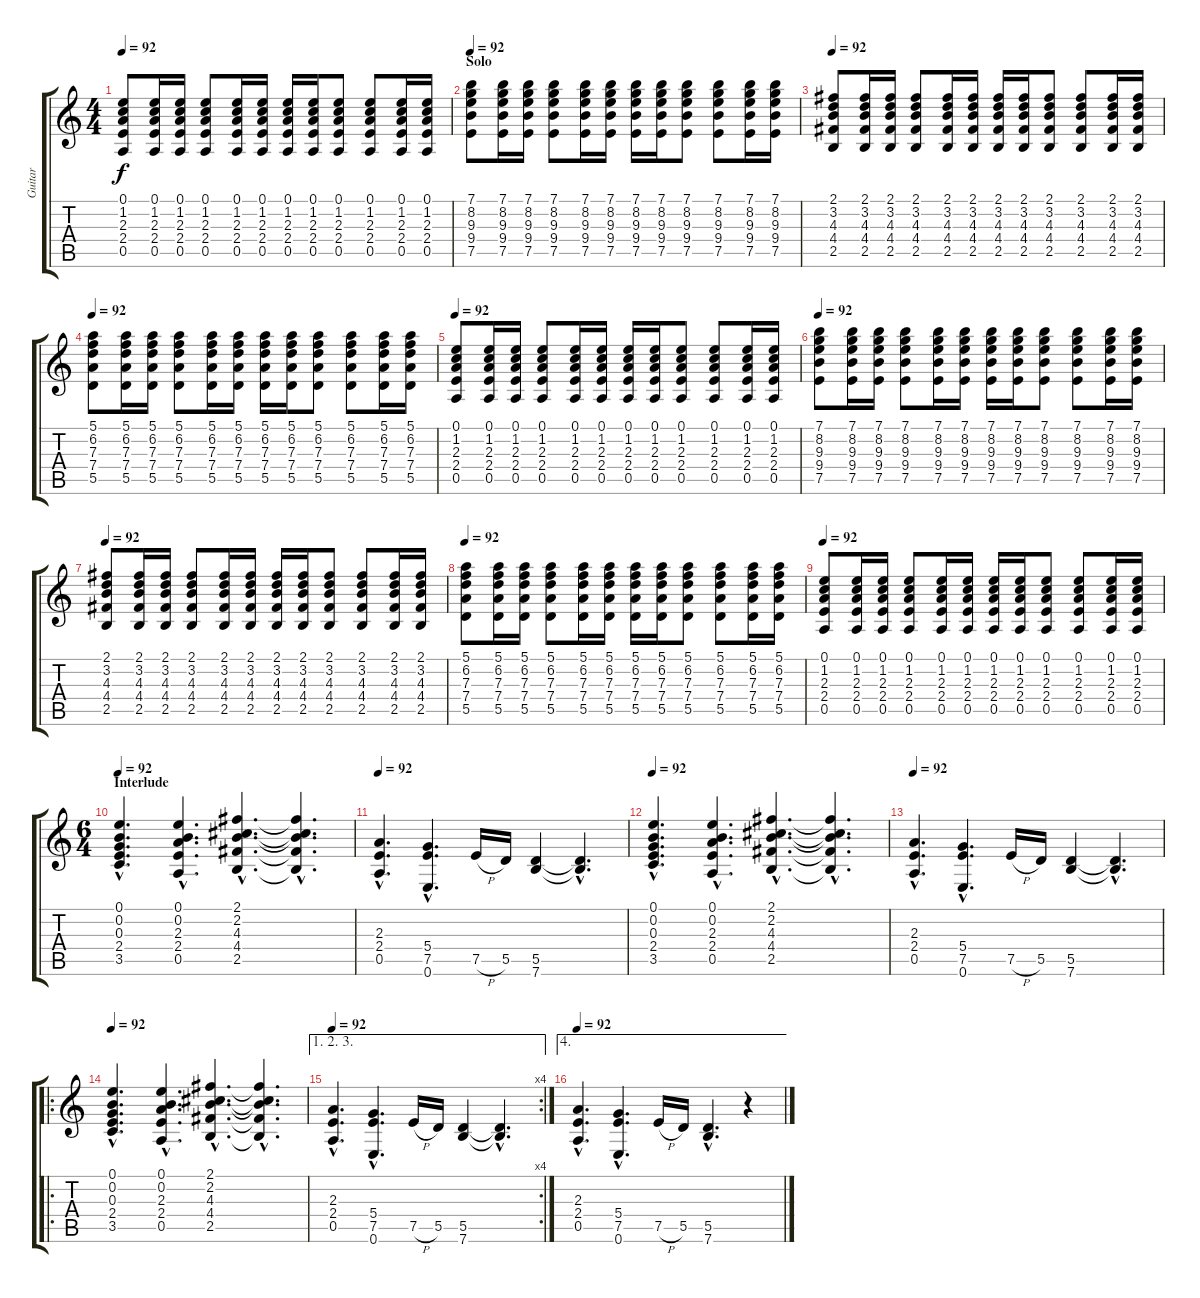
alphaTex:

\track ("Guitar" "Guitar") {instrument distortionguitar}
\staff {score tabs}
\tuning (E4 B3 G3 D3 A2 E2) {hide}
\ts (4 4)
\tempo 92
\clef g2
\ks c
(0.1 1.2 2.3 2.4 0.5).8{dy f} (0.1 1.2 2.3 2.4 0.5).16 (0.1 1.2 2.3 2.4 0.5).16 (0.1 1.2 2.3 2.4 0.5).8 (0.1 1.2 2.3 2.4 0.5).16 (0.1 1.2 2.3 2.4 0.5).16 (0.1 1.2 2.3 2.4 0.5).16 (0.1 1.2 2.3 2.4 0.5).16 (0.1 1.2 2.3 2.4 0.5).8 (0.1 1.2 2.3 2.4 0.5).8 (0.1 1.2 2.3 2.4 0.5).16 (0.1 1.2 2.3 2.4 0.5).16 |
\section ("" "Solo")
\tempo 92
(7.1 8.2 9.3 9.4 7.5).8 (7.1 8.2 9.3 9.4 7.5).16 (7.1 8.2 9.3 9.4 7.5).16 (7.1 8.2 9.3 9.4 7.5).8 (7.1 8.2 9.3 9.4 7.5).16 (7.1 8.2 9.3 9.4 7.5).16 (7.1 8.2 9.3 9.4 7.5).16 (7.1 8.2 9.3 9.4 7.5).16 (7.1 8.2 9.3 9.4 7.5).8 (7.1 8.2 9.3 9.4 7.5).8 (7.1 8.2 9.3 9.4 7.5).16 (7.1 8.2 9.3 9.4 7.5).16 |
\tempo 92
(2.1 3.2 4.3 4.4 2.5).8 (2.1 3.2 4.3 4.4 2.5).16 (2.1 3.2 4.3 4.4 2.5).16 (2.1 3.2 4.3 4.4 2.5).8 (2.1 3.2 4.3 4.4 2.5).16 (2.1 3.2 4.3 4.4 2.5).16 (2.1 3.2 4.3 4.4 2.5).16 (2.1 3.2 4.3 4.4 2.5).16 (2.1 3.2 4.3 4.4 2.5).8 (2.1 3.2 4.3 4.4 2.5).8 (2.1 3.2 4.3 4.4 2.5).16 (2.1 3.2 4.3 4.4 2.5).16 |
\tempo 92
(5.1 6.2 7.3 7.4 5.5).8 (5.1 6.2 7.3 7.4 5.5).16 (5.1 6.2 7.3 7.4 5.5).16 (5.1 6.2 7.3 7.4 5.5).8 (5.1 6.2 7.3 7.4 5.5).16 (5.1 6.2 7.3 7.4 5.5).16 (5.1 6.2 7.3 7.4 5.5).16 (5.1 6.2 7.3 7.4 5.5).16 (5.1 6.2 7.3 7.4 5.5).8 (5.1 6.2 7.3 7.4 5.5).8 (5.1 6.2 7.3 7.4 5.5).16 (5.1 6.2 7.3 7.4 5.5).16 |
\tempo 92
(0.1 1.2 2.3 2.4 0.5).8 (0.1 1.2 2.3 2.4 0.5).16 (0.1 1.2 2.3 2.4 0.5).16 (0.1 1.2 2.3 2.4 0.5).8 (0.1 1.2 2.3 2.4 0.5).16 (0.1 1.2 2.3 2.4 0.5).16 (0.1 1.2 2.3 2.4 0.5).16 (0.1 1.2 2.3 2.4 0.5).16 (0.1 1.2 2.3 2.4 0.5).8 (0.1 1.2 2.3 2.4 0.5).8 (0.1 1.2 2.3 2.4 0.5).16 (0.1 1.2 2.3 2.4 0.5).16 |
\tempo 92
(7.1 8.2 9.3 9.4 7.5).8 (7.1 8.2 9.3 9.4 7.5).16 (7.1 8.2 9.3 9.4 7.5).16 (7.1 8.2 9.3 9.4 7.5).8 (7.1 8.2 9.3 9.4 7.5).16 (7.1 8.2 9.3 9.4 7.5).16 (7.1 8.2 9.3 9.4 7.5).16 (7.1 8.2 9.3 9.4 7.5).16 (7.1 8.2 9.3 9.4 7.5).8 (7.1 8.2 9.3 9.4 7.5).8 (7.1 8.2 9.3 9.4 7.5).16 (7.1 8.2 9.3 9.4 7.5).16 |
\tempo 92
(2.1 3.2 4.3 4.4 2.5).8 (2.1 3.2 4.3 4.4 2.5).16 (2.1 3.2 4.3 4.4 2.5).16 (2.1 3.2 4.3 4.4 2.5).8 (2.1 3.2 4.3 4.4 2.5).16 (2.1 3.2 4.3 4.4 2.5).16 (2.1 3.2 4.3 4.4 2.5).16 (2.1 3.2 4.3 4.4 2.5).16 (2.1 3.2 4.3 4.4 2.5).8 (2.1 3.2 4.3 4.4 2.5).8 (2.1 3.2 4.3 4.4 2.5).16 (2.1 3.2 4.3 4.4 2.5).16 |
\tempo 92
(5.1 6.2 7.3 7.4 5.5).8 (5.1 6.2 7.3 7.4 5.5).16 (5.1 6.2 7.3 7.4 5.5).16 (5.1 6.2 7.3 7.4 5.5).8 (5.1 6.2 7.3 7.4 5.5).16 (5.1 6.2 7.3 7.4 5.5).16 (5.1 6.2 7.3 7.4 5.5).16 (5.1 6.2 7.3 7.4 5.5).16 (5.1 6.2 7.3 7.4 5.5).8 (5.1 6.2 7.3 7.4 5.5).8 (5.1 6.2 7.3 7.4 5.5).16 (5.1 6.2 7.3 7.4 5.5).16 |
\tempo 92
(0.1 1.2 2.3 2.4 0.5).8 (0.1 1.2 2.3 2.4 0.5).16 (0.1 1.2 2.3 2.4 0.5).16 (0.1 1.2 2.3 2.4 0.5).8 (0.1 1.2 2.3 2.4 0.5).16 (0.1 1.2 2.3 2.4 0.5).16 (0.1 1.2 2.3 2.4 0.5).16 (0.1 1.2 2.3 2.4 0.5).16 (0.1 1.2 2.3 2.4 0.5).8 (0.1 1.2 2.3 2.4 0.5).8 (0.1 1.2 2.3 2.4 0.5).16 (0.1 1.2 2.3 2.4 0.5).16 |
\ts (6 4)
\section ("" "Interlude")
\tempo 92
(0.1{hac} 0.2{hac} 0.3{hac} 2.4{hac} 3.5{hac}).4{d} (0.1{hac} 0.2{hac} 2.3{hac} 2.4{hac} 0.5{hac}).4{d} (2.1{hac} 2.2{hac} 4.3{hac} 4.4{hac} 2.5{hac}).4{d} (2.1{hac t} 2.2{hac t} 4.3{hac t} 4.4{hac t} 2.5{hac t}).4{d} |
\tempo 92
(2.3{hac} 2.4{hac} 0.5{hac}).4{d} (5.4{hac} 7.5{hac} 0.6{hac}).4{d} 7.5{h}.16 5.5.16 (5.5 7.6).4 (5.5{hac t} 7.6{hac t}).4{d} |
\tempo 92
(0.1{hac} 0.2{hac} 0.3{hac} 2.4{hac} 3.5{hac}).4{d} (0.1{hac} 0.2{hac} 2.3{hac} 2.4{hac} 0.5{hac}).4{d} (2.1{hac} 2.2{hac} 4.3{hac} 4.4{hac} 2.5{hac}).4{d} (2.1{hac t} 2.2{hac t} 4.3{hac t} 4.4{hac t} 2.5{hac t}).4{d} |
\tempo 92
(2.3{hac} 2.4{hac} 0.5{hac}).4{d} (5.4{hac} 7.5{hac} 0.6{hac}).4{d} 7.5{h}.16 5.5.16 (5.5 7.6).4 (5.5{hac t} 7.6{hac t}).4{d} |
\ro
\tempo 92
(0.1{hac} 0.2{hac} 0.3{hac} 2.4{hac} 3.5{hac}).4{d} (0.1{hac} 0.2{hac} 2.3{hac} 2.4{hac} 0.5{hac}).4{d} (2.1{hac} 2.2{hac} 4.3{hac} 4.4{hac} 2.5{hac}).4{d} (2.1{hac t} 2.2{hac t} 4.3{hac t} 4.4{hac t} 2.5{hac t}).4{d} |
\ae (1 2 3)
\rc 4
\tempo 92
(2.3{hac} 2.4{hac} 0.5{hac}).4{d} (5.4{hac} 7.5{hac} 0.6{hac}).4{d} 7.5{h}.16 5.5.16 (5.5 7.6).4 (5.5{hac t} 7.6{hac t}).4{d} |
\ae 4
\tempo 92
(2.3{hac} 2.4{hac} 0.5{hac}).4{d} (5.4{hac} 7.5{hac} 0.6{hac}).4{d} 7.5{h}.16 5.5.16 (5.5{hac} 7.6{hac}).4{d} r.4
